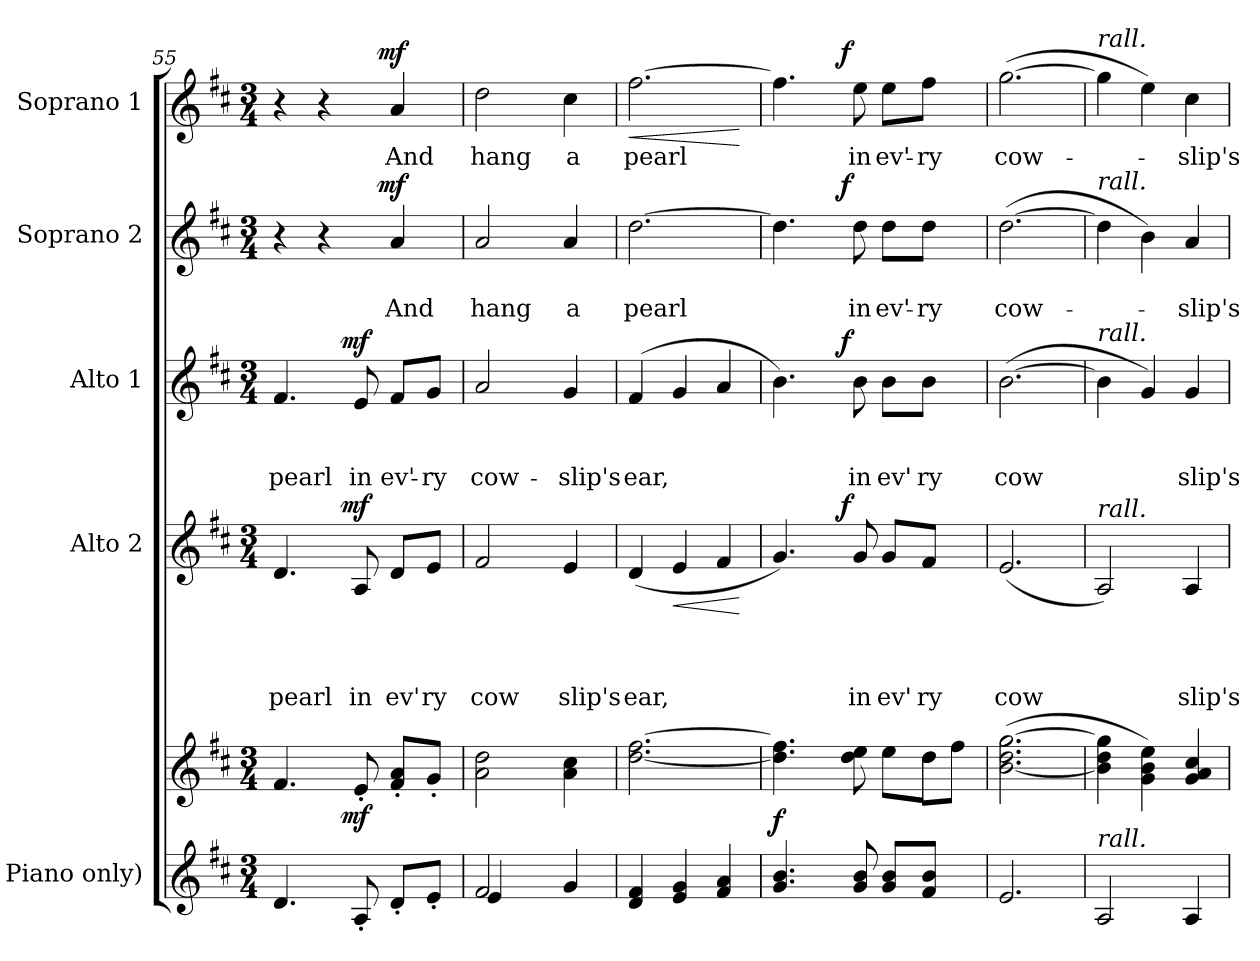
**kern	**kern	**dynam	**kern	**text	**text	**text	**text	**dynam	**kern	**text	**text	**text	**dynam	**kern	**text	**text	**dynam	**kern	**text	**dynam
*part5	*part5	*part5	*part4	*part4	*part4	*part4	*part4	*part4	*part3	*part3	*part3	*part3	*part3	*part2	*part2	*part2	*part2	*part1	*part1	*part1
*staff6	*staff5	*staff5/6	*staff4	*staff4	*staff4	*staff4	*staff4	*staff4	*staff3	*staff3	*staff3	*staff3	*staff3	*staff2	*staff2	*staff2	*staff2	*staff1	*staff1	*staff1
*I"Piano only)	*	*	*I"Alto 2	*	*	*	*	*	*I"Alto 1	*	*	*	*	*I"Soprano 2	*	*	*	*I"Soprano 1	*	*
*	*	*	*I'A2	*	*	*	*	*	*I'A1	*	*	*	*	*I'S2	*	*	*	*I'S1	*	*
*clefG2	*clefG2	*	*clefG2	*	*	*	*	*	*clefG2	*	*	*	*	*clefG2	*	*	*	*clefG2	*	*
*k[f#c#]	*k[f#c#]	*	*k[f#c#]	*	*	*	*	*	*k[f#c#]	*	*	*	*	*k[f#c#]	*	*	*	*k[f#c#]	*	*
*D:	*D:	*	*D:	*	*	*	*	*	*D:	*	*	*	*	*D:	*	*	*	*D:	*	*
*M3/4	*M3/4	*	*M3/4	*	*	*	*	*	*M3/4	*	*	*	*	*M3/4	*	*	*	*M3/4	*	*
=55	=55	=55	=55	=55	=55	=55	=55	=55	=55	=55	=55	=55	=55	=55	=55	=55	=55	=55	=55	=55
*	*^	*	*	*	*	*	*	*	*	*	*	*	*	*	*	*	*	*	*	*
!	!	!	!	!	!	!	!	!LO:LY:b	!	!	!	!	!LO:LY:b	!	!	!	!	!	!	!	!
*	*	*	*	*^	*	*	*	*	*	*^	*	*	*	*	*^	*	*	*	*^	*	*
4.d/	4ryy	4.f#/	.	4.d/	4ryy	.	.	.	pearl	.	4.f#/	4ryy	.	.	pearl	.	4r	4...ryy	.	.	.	4r	4...ryy	.	.
.	16.ryy	.	.	.	16.ryy	.	.	.	.	.	.	16.ryy	.	.	.	.	4r	.	.	.	.	4r	.	.	.
!	!	!	!LO:DY:b	!	!	!	!	!	!	!LO:DY:a	!	!	!	!	!	!LO:DY:a	!	!	!	!	!	!	!	!	!
.	4ryy	.	mf	.	4ryy	.	.	.	.	mf	.	4ryy	.	.	.	mf	.	.	.	.	.	.	.	.	.
!	!	!	!	!	!	!	!	!	!LO:LY:b	!	!	!	!	!	!LO:LY:b	!	!	!	!	!	!	!	!	!	!
8A'</	.	8e'</	.	8A/	.	.	.	.	in	.	8e/	.	.	.	in	.	.	.	.	.	.	.	.	.	.
!	!	!	!	!	!	!	!	!	!	!	!	!	!	!	!	!	!	!	!	!	!LO:DY:a	!	!	!	!LO:DY:a
.	.	.	.	.	.	.	.	.	.	.	.	.	.	.	.	.	.	4ryy	.	.	mf	.	4ryy	.	mf
!	!	!	!	!	!	!	!	!	!LO:LY:b	!	!	!	!	!	!LO:LY:b	!	!	!	!	!LO:LY:b	!	!	!	!LO:LY:b	!
8d'</L	.	8f#/'< 8a/'<L	.	8d/L	.	.	.	.	ev'	.	8f#/L	.	.	.	ev'-	.	4a/	.	.	And	.	4a/	.	And	.
.	8ryy	.	.	.	8ryy	.	.	.	.	.	.	8ryy	.	.	.	.	.	.	.	.	.	.	.	.	.
!	!	!	!	!	!	!	!	!	!LO:LY:b	!	!	!	!	!	!LO:LY:b	!	!	!	!	!	!	!	!	!	!
8e'</J	.	8g'</J	.	8e/J	.	.	.	.	ry	.	8g/J	.	.	.	-ry	.	.	.	.	.	.	.	.	.	.
.	32ryy	.	.	.	32ryy	.	.	.	.	.	.	32ryy	.	.	.	.	.	32ryy	.	.	.	.	32ryy	.	.
*	*v	*v	*	*	*	*	*	*	*	*	*	*	*	*	*	*	*	*	*	*	*	*	*	*	*
=56	=56	=56	=56	=56	=56	=56	=56	=56	=56	=56	=56	=56	=56	=56	=56	=56	=56	=56	=56	=56	=56	=56	=56	=56
*^	*	*	*	*	*	*	*	*	*	*	*	*	*	*	*	*	*	*	*	*	*	*	*	*
*	*^	*	*	*	*	*	*	*	*	*	*	*	*	*	*	*	*	*	*	*	*	*	*	*	*
!	!	!	!	!	!	!	!	!	!	!LO:LY:b	!	!	!	!	!	!LO:LY:b	!	!	!	!	!LO:LY:b	!	!	!	!LO:LY:b	!
*	*	*	*	*	*v	*v	*	*	*	*	*	*	*	*	*	*	*	*v	*v	*	*	*	*v	*v	*	*
*	*	*	*	*	*	*	*	*	*	*	*v	*v	*	*	*	*	*	*	*	*	*	*	*
2f#/	2ryy	4e/	2a\ 2dd\	.	2f#/	.	.	.	cow	.	2a/	.	.	cow-	.	2a/	.	hang	.	2dd\	hang	.
.	.	2ryy	.	.	.	.	.	.	.	.	.	.	.	.	.	.	.	.	.	.	.	.
!	!	!	!	!	!	!	!	!	!LO:LY:b	!	!	!	!	!LO:LY:b	!	!	!	!LO:LY:b	!	!	!LO:LY:b	!
8..ryy	4g/	.	4a\ 4cc#\	.	4e/	.	.	.	slip's	.	4g/	.	.	-slip's	.	4a/	.	a	.	4cc#\	a	.
32ryy	.	.	.	.	.	.	.	.	.	.	.	.	.	.	.	.	.	.	.	.	.	.
*v	*v	*v	*	*	*	*	*	*	*	*	*	*	*	*	*	*	*	*	*	*	*	*
!!LO:LB:g=z
=57	=57	=57	=57	=57	=57	=57	=57	=57	=57	=57	=57	=57	=57	=57	=57	=57	=57	=57	=57	=57
!	!	!	!	!	!	!	!LO:LY:b	!	!	!	!	!LO:LY:b	!	!	!	!LO:LY:b	!	!	!LO:LY:b	!LO:HP:b
4d/ 4f#/	[<2.dd\ [>2.ff#\	.	(<4d/	.	.	.	ear,	.	(4f#/	.	.	ear,	.	[>2.dd\	.	pearl	.	[>2.ff#\	pearl	<
!	!	!	!	!	!	!	!	!LO:HP:b	!	!	!	!	!	!	!	!	!	!	!	!
4e/ 4g/	.	.	4e/	.	.	.	.	<	4g/	.	.	.	.	.	.	.	.	.	.	.
4f#/ 4a/	.	.	4f#/	.	.	.	.	.	4a/	.	.	.	.	.	.	.	.	.	.	.
.	.	.	.	.	.	.	.	[	.	.	.	.	.	.	.	.	.	.	.	[
=58	=58	=58	=58	=58	=58	=58	=58	=58	=58	=58	=58	=58	=58	=58	=58	=58	=58	=58	=58	=58
*	*^	*	*	*	*	*	*	*	*	*	*	*	*	*	*	*	*	*	*	*
!	!	!	!LO:DY:a=2	!	!	!	!	!	!	!	!	!	!	!	!	!	!	!	!	!	!
*	*	*	*	*^	*	*	*	*	*	*^	*	*	*	*	*^	*	*	*	*^	*	*
4.g/ 4.b/	4.dd\] 4.ff#\]	2ryy	f	4.g/)	4ryy	.	.	.	.	.	4.b\)	4ryy	.	.	.	.	4.dd\]	4ryy	.	.	.	4.ff#\]	4ryy	.	.
.	.	.	.	.	16.ryy	.	.	.	.	.	.	16.ryy	.	.	.	.	.	16.ryy	.	.	.	.	16.ryy	.	.
!	!	!	!	!	!	!	!	!	!	!LO:DY:a	!	!	!	!	!	!LO:DY:a	!	!	!	!	!LO:DY:a	!	!	!	!LO:DY:a
.	.	.	.	.	2ryy	.	.	.	.	f	.	2ryy	.	.	.	f	.	2ryy	.	.	f	.	2ryy	.	f
!	!	!	!	!	!	!	!	!	!LO:LY:b	!	!	!	!	!	!LO:LY:b	!	!	!	!	!LO:LY:b	!	!	!	!LO:LY:b	!
8g/ 8b/	8dd\ 8ee\	.	.	8g/	.	.	.	.	in	.	8b\	.	.	.	in	.	8dd\	.	.	in	.	8ee\	.	in	.
!	!	!	!	!	!	!	!	!	!LO:LY:b	!	!	!	!	!	!LO:LY:b	!	!	!	!	!LO:LY:b	!	!	!	!LO:LY:b	!
8g/ 8b/L	8ee\L	8ryy	.	8g/L	.	.	.	.	ev'	.	8b\L	.	.	.	ev'	.	8dd\L	.	.	ev'-	.	8ee\L	.	ev'-	.
!	!	!	!	!	!	!	!	!	!LO:LY:b	!	!	!	!	!	!LO:LY:b	!	!	!	!	!LO:LY:b	!	!	!	!LO:LY:b	!
8f#/ 8b/J	8dd\J	8dd\L	.	8f#/J	.	.	.	.	ry	.	8b\J	.	.	.	ry	.	8dd\J	.	.	-ry	.	8ff#\J	.	-ry	.
8ryy	8ryy	8ff#\J	.	8ryy	.	.	.	.	.	.	8ryy	.	.	.	.	.	8ryy	.	.	.	.	8ryy	.	.	.
.	.	.	.	.	32ryy	.	.	.	.	.	.	32ryy	.	.	.	.	.	32ryy	.	.	.	.	32ryy	.	.
=59	=59	=59	=59	=59	=59	=59	=59	=59	=59	=59	=59	=59	=59	=59	=59	=59	=59	=59	=59	=59	=59	=59	=59	=59	=59
!	!	!	!	!	!	!	!	!	!LO:LY:b	!	!	!	!	!	!LO:LY:b	!	!	!	!	!LO:LY:b	!	!	!	!LO:LY:b	!
*	*v	*v	*	*	*	*	*	*	*	*	*v	*v	*	*	*	*	*v	*v	*	*	*	*v	*v	*	*
*	*	*	*v	*v	*	*	*	*	*	*	*	*	*	*	*	*	*	*	*	*	*
2.e/	(>[<2.b\ 2.dd\ [<2.gg\	.	(<2.e/	.	.	.	cow	.	(>[>2.b\	.	.	cow	.	(>[>2.dd\	.	cow-	.	(>[>2.gg\	cow-	.
=60	=60	=60	=60	=60	=60	=60	=60	=60	=60	=60	=60	=60	=60	=60	=60	=60	=60	=60	=60	=60
!	!	!	!	!	!	!	!	!	!	!	!	!	!	!	!	!	!	!LO:TX:a:i:t=rall.	!	!
!	!	!	!	!	!	!	!	!	!	!	!	!	!	!LO:TX:a:i:t=rall.	!	!	!	!	!	!
!	!	!	!	!	!	!	!	!	!LO:TX:a:i:t=rall.	!	!	!	!	!	!	!	!	!	!	!
!	!	!	!LO:TX:a:i:t=rall.	!	!	!	!	!	!	!	!	!	!	!	!	!	!	!	!	!
!LO:TX:a:i:t=rall.	!	!	!	!	!	!	!	!	!	!	!	!	!	!	!	!	!	!	!	!
2A/	4b\] 4dd\ 4gg\]	.	2A/)	.	.	.	.	.	4b\]	.	.	.	.	4dd\]	.	.	.	4gg\]	.	.
.	4g\ 4b\ 4ee\)	.	.	.	.	.	.	.	4g/)	.	.	.	.	4b\)	.	.	.	4ee\)	.	.
!	!	!	!	!	!	!	!LO:LY:b	!	!	!	!	!LO:LY:b	!	!	!	!LO:LY:b	!	!	!LO:LY:b	!
4A/	4g/ 4a/ 4cc#/	.	4A/	.	.	.	slip's	.	4g/	.	.	slip's	.	4a/	.	-slip's	.	4cc#\	-slip's	.
=	=	=	=	=	=	=	=	=	=	=	=	=	=	=	=	=	=	=	=	=
*-	*-	*-	*-	*-	*-	*-	*-	*-	*-	*-	*-	*-	*-	*-	*-	*-	*-	*-	*-	*-
